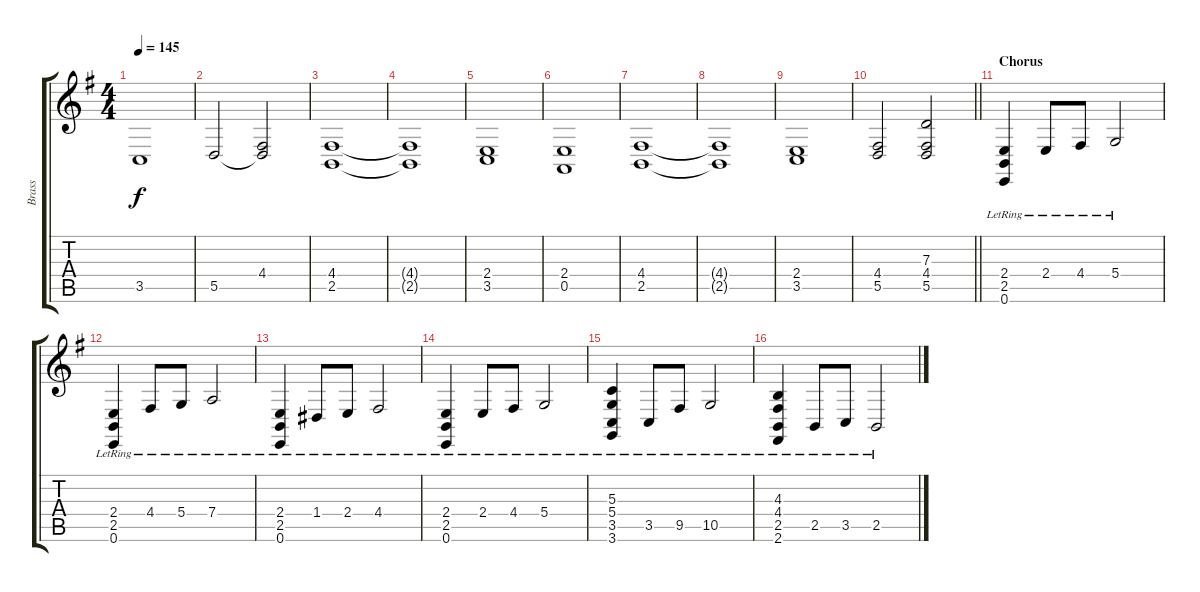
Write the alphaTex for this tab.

\track ("Brass" "Brass") {instrument tuba}
\staff {score tabs}
\tuning (E4 B3 G3 D3 A2 E2) {hide}
\ts (4 4)
\tempo 145
\clef g2
\ks eminor
3.5.1{dy f} |
5.5.2 (4.4 5.5{t}).2 |
(4.4 2.5).1 |
(4.4{t} 2.5{t}).1 |
(2.4 3.5).1 |
(2.4 0.5).1 |
(4.4 2.5).1 |
(4.4{t} 2.5{t}).1 |
(2.4 3.5).1 |
\barLineRight lightlight
(4.4 5.5).2 (7.3 4.4 5.5).2 |
\section ("" "Chorus")
(2.4{lr} 2.5{lr} 0.6{lr}).4 2.4{lr}.8 4.4{lr}.8 5.4{lr}.2 |
(2.4{lr} 2.5{lr} 0.6{lr}).4 4.4{lr}.8 5.4{lr}.8 7.4{lr}.2 |
(2.4{lr} 2.5{lr} 0.6{lr}).4 1.4{lr}.8 2.4{lr}.8 4.4{lr}.2 |
(2.4{lr} 2.5{lr} 0.6{lr}).4 2.4{lr}.8 4.4{lr}.8 5.4{lr}.2 |
(5.3{lr} 5.4{lr} 3.5{lr} 3.6{lr}).4 3.5{lr}.8 9.5{lr}.8 10.5{lr}.2 |
(4.3{lr} 4.4{lr} 2.5{lr} 2.6{lr}).4 2.5{lr}.8 3.5{lr}.8 2.5{lr}.2
